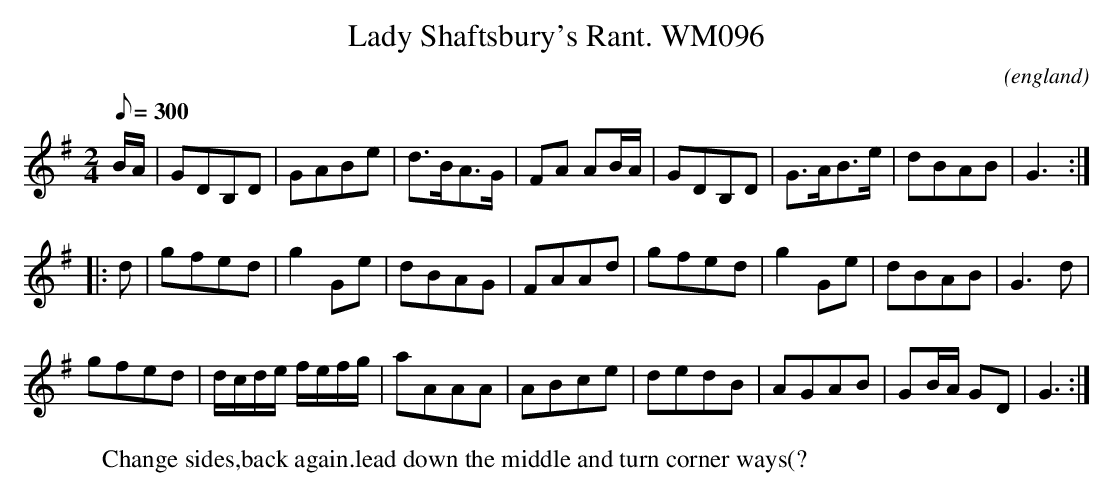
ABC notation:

X:1
T:Lady Shaftsbury's Rant. WM096
O:england
M:2/4
L:1/8
Q:300
C:
W:Change sides,back again.lead down the middle and turn corner ways(?
K:G
""B/A/|GDB,D|GABe|d>BA>G|FA AB/A/|GDB,D|G>AB>e|dBAB|G3:|
|:d|g-fe-d|g2Ge|dBAG|FAAd|g-fe-d|g2Ge|dBAB|G3d|
gfed|d/c/d/e/ f/e/f/g/|aAAA|ABce|dedB|AGAB|GB/A/ GD|G3:|]
